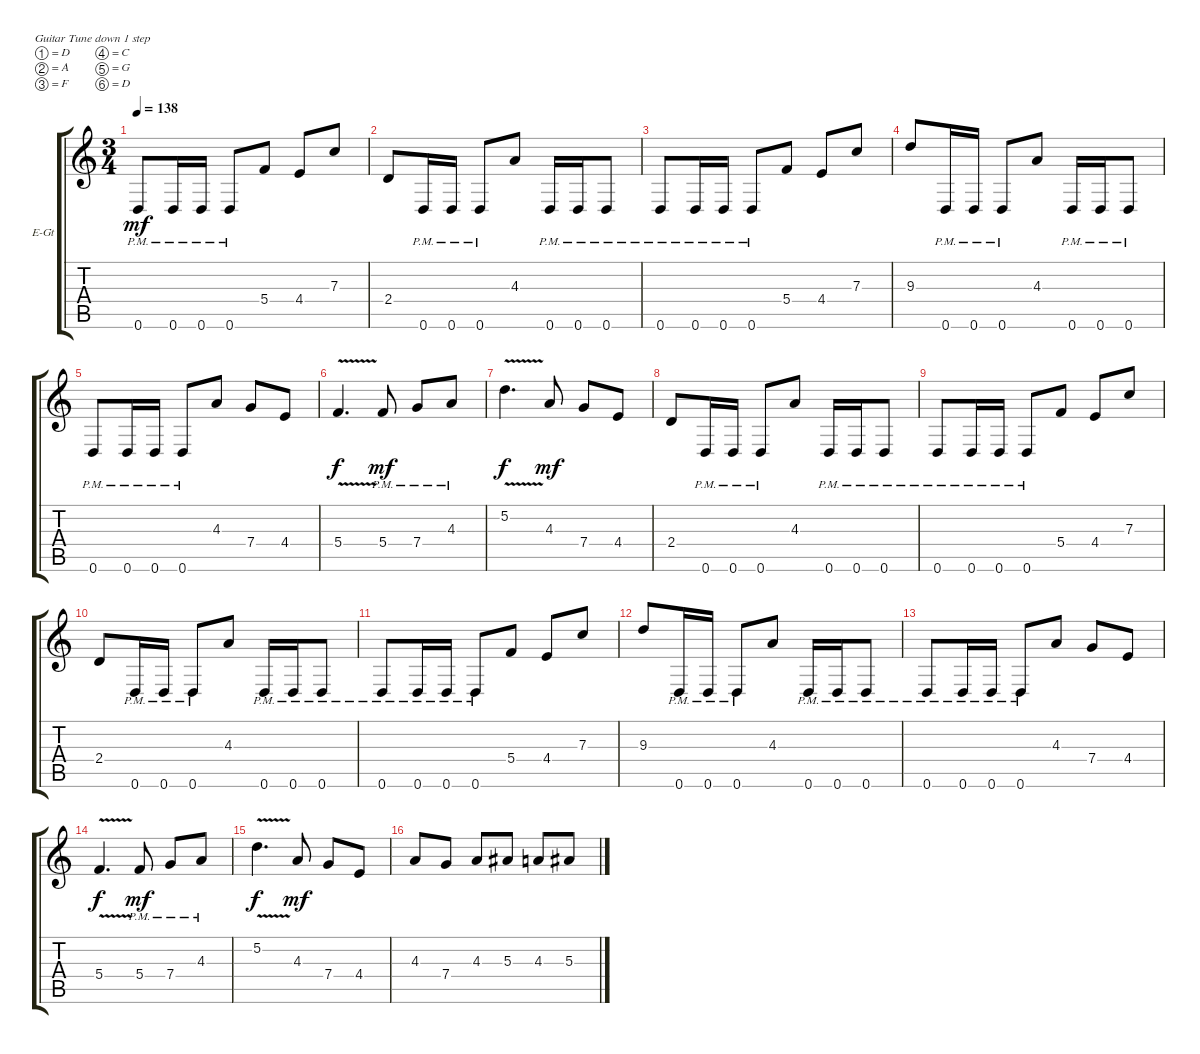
\defaultSystemsLayout 4
\bracketExtendMode groupsimilarinstruments
\firstSystemTrackNameOrientation horizontal
\otherSystemsTrackNameOrientation horizontal
\track ("Sami" "E-Gt") {instrument distortionguitar}
\staff {score tabs}
\tuning (D4 A3 F3 C3 G2 D2)
\ts (3 4)
\tempo 138
\clef g2
\ks c
0.6{pm}.8{dy mf beam merge} 0.6{pm}.16{beam merge} 0.6{pm}.16 0.6{pm}.8 5.4.8 4.4.8 7.3.8 |
2.4.8 0.6{pm}.16 0.6{pm}.16 0.6{pm}.8 4.3.8 0.6{pm}.16 0.6{pm}.16 0.6{pm}.8 |
0.6{pm}.8{beam merge} 0.6{pm}.16{beam merge} 0.6{pm}.16 0.6{pm}.8 5.4.8 4.4.8 7.3.8 |
9.3.8 0.6{pm}.16 0.6{pm}.16 0.6{pm}.8 4.3.8 0.6{pm}.16 0.6{pm}.16 0.6{pm}.8 |
0.6{pm}.8{beam merge} 0.6{pm}.16{beam merge} 0.6{pm}.16 0.6{pm}.8 4.3.8 7.4.8 4.4.8 |
5.4{v}.4{d dy f} 5.4{pm}.8{dy mf} 7.4{pm}.8 4.3{pm}.8 |
5.2{v}.4{d dy f} 4.3.8{dy mf} 7.4.8 4.4.8 |
2.4.8 0.6{pm}.16 0.6{pm}.16 0.6{pm}.8 4.3.8 0.6{pm}.16 0.6{pm}.16 0.6{pm}.8 |
0.6{pm}.8{beam merge} 0.6{pm}.16{beam merge} 0.6{pm}.16 0.6{pm}.8 5.4.8 4.4.8 7.3.8 |
2.4.8 0.6{pm}.16 0.6{pm}.16 0.6{pm}.8 4.3.8 0.6{pm}.16 0.6{pm}.16 0.6{pm}.8 |
0.6{pm}.8{beam merge} 0.6{pm}.16{beam merge} 0.6{pm}.16 0.6{pm}.8 5.4.8 4.4.8 7.3.8 |
9.3.8 0.6{pm}.16 0.6{pm}.16 0.6{pm}.8 4.3.8 0.6{pm}.16 0.6{pm}.16 0.6{pm}.8 |
0.6{pm}.8{beam merge} 0.6{pm}.16{beam merge} 0.6{pm}.16 0.6{pm}.8 4.3.8 7.4.8 4.4.8 |
5.4{v}.4{d dy f} 5.4{pm}.8{dy mf} 7.4{pm}.8 4.3{pm}.8 |
5.2{v}.4{d dy f} 4.3.8{dy mf} 7.4.8 4.4.8 |
4.3.8 7.4.8 4.3.8 5.3.8 4.3.8 5.3.8
